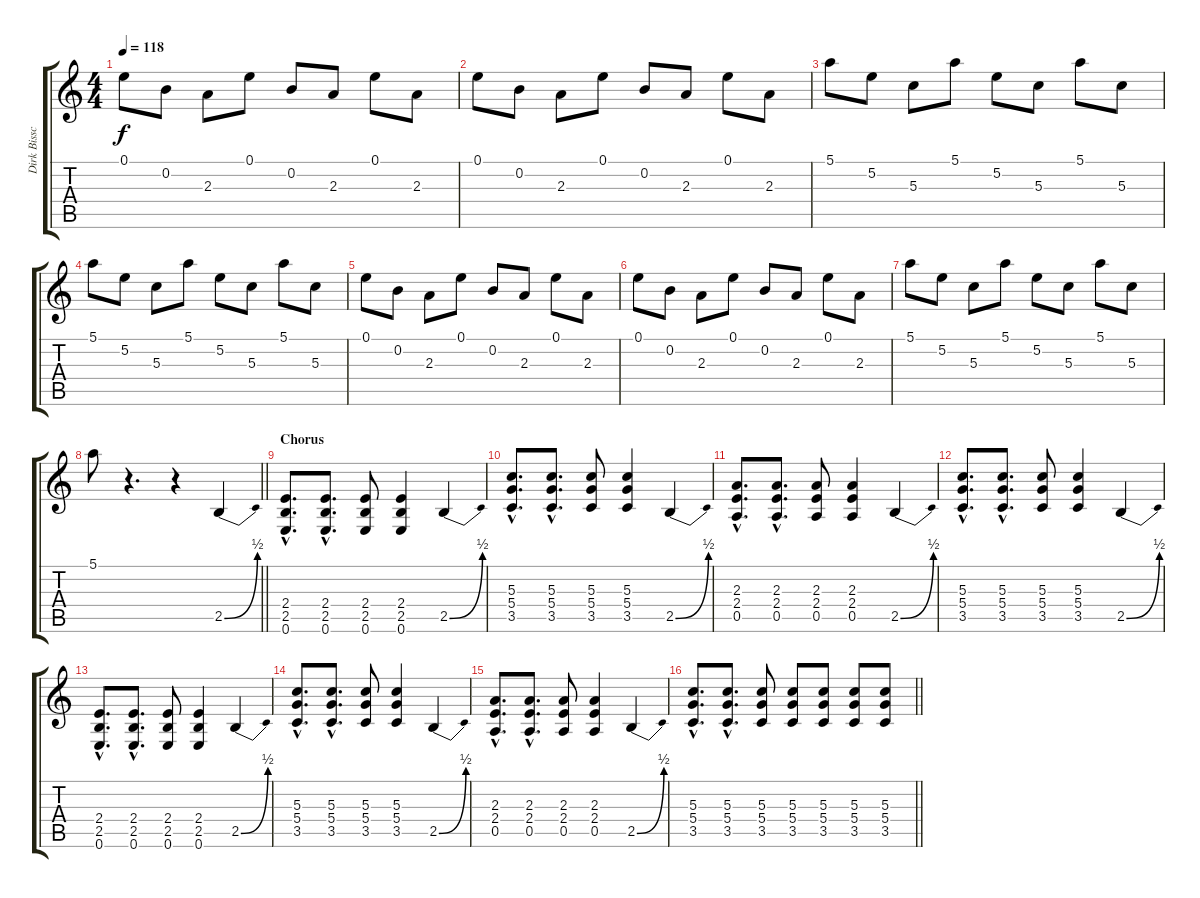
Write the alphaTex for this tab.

\track ("Dirk Bisschoff (Lead Guitar)" "Dirk Bissc") {instrument distortionguitar}
\staff {score tabs}
\tuning (E4 B3 G3 D3 A2 E2) {hide}
\ts (4 4)
\tempo 118
\clef g2
\ks c
0.1.8{dy f} 0.2.8 2.3.8 0.1.8 0.2.8 2.3.8 0.1.8 2.3.8 |
0.1.8 0.2.8 2.3.8 0.1.8 0.2.8 2.3.8 0.1.8 2.3.8 |
5.1.8 5.2.8 5.3.8 5.1.8 5.2.8 5.3.8 5.1.8 5.3.8 |
5.1.8 5.2.8 5.3.8 5.1.8 5.2.8 5.3.8 5.1.8 5.3.8 |
0.1.8 0.2.8 2.3.8 0.1.8 0.2.8 2.3.8 0.1.8 2.3.8 |
0.1.8 0.2.8 2.3.8 0.1.8 0.2.8 2.3.8 0.1.8 2.3.8 |
5.1.8 5.2.8 5.3.8 5.1.8 5.2.8 5.3.8 5.1.8 5.3.8 |
\barLineRight lightlight
5.1.8 r.4{d} r.4 2.5{be (bend 0 0 60 2)}.4{volume 13} |
\section ("" "Chorus")
(2.4{hac} 2.5{hac} 0.6{hac}).8{d} (2.4{hac} 2.5{hac} 0.6{hac}).8{d} (2.4 2.5 0.6).8 (2.4 2.5 0.6).4 2.5{be (bend 0 0 60 2)}.4 |
(5.3{hac} 5.4{hac} 3.5{hac}).8{d} (5.3{hac} 5.4{hac} 3.5{hac}).8{d} (5.3 5.4 3.5).8 (5.3 5.4 3.5).4 2.5{be (bend 0 0 60 2)}.4 |
(2.3{hac} 2.4{hac} 0.5{hac}).8{d} (2.3{hac} 2.4{hac} 0.5{hac}).8{d} (2.3 2.4 0.5).8 (2.3 2.4 0.5).4 2.5{be (bend 0 0 60 2)}.4 |
(5.3{hac} 5.4{hac} 3.5{hac}).8{d} (5.3{hac} 5.4{hac} 3.5{hac}).8{d} (5.3 5.4 3.5).8 (5.3 5.4 3.5).4 2.5{be (bend 0 0 60 2)}.4 |
(2.4{hac} 2.5{hac} 0.6{hac}).8{d} (2.4{hac} 2.5{hac} 0.6{hac}).8{d} (2.4 2.5 0.6).8 (2.4 2.5 0.6).4 2.5{be (bend 0 0 60 2)}.4 |
(5.3{hac} 5.4{hac} 3.5{hac}).8{d} (5.3{hac} 5.4{hac} 3.5{hac}).8{d} (5.3 5.4 3.5).8 (5.3 5.4 3.5).4 2.5{be (bend 0 0 60 2)}.4 |
(2.3{hac} 2.4{hac} 0.5{hac}).8{d} (2.3{hac} 2.4{hac} 0.5{hac}).8{d} (2.3 2.4 0.5).8 (2.3 2.4 0.5).4 2.5{be (bend 0 0 60 2)}.4 |
\barLineRight lightlight
(5.3{hac} 5.4{hac} 3.5{hac}).8{d} (5.3{hac} 5.4{hac} 3.5{hac}).8{d} (5.3 5.4 3.5).8 (5.3 5.4 3.5).8 (5.3 5.4 3.5).8 (5.3 5.4 3.5).8 (5.3 5.4 3.5).8
